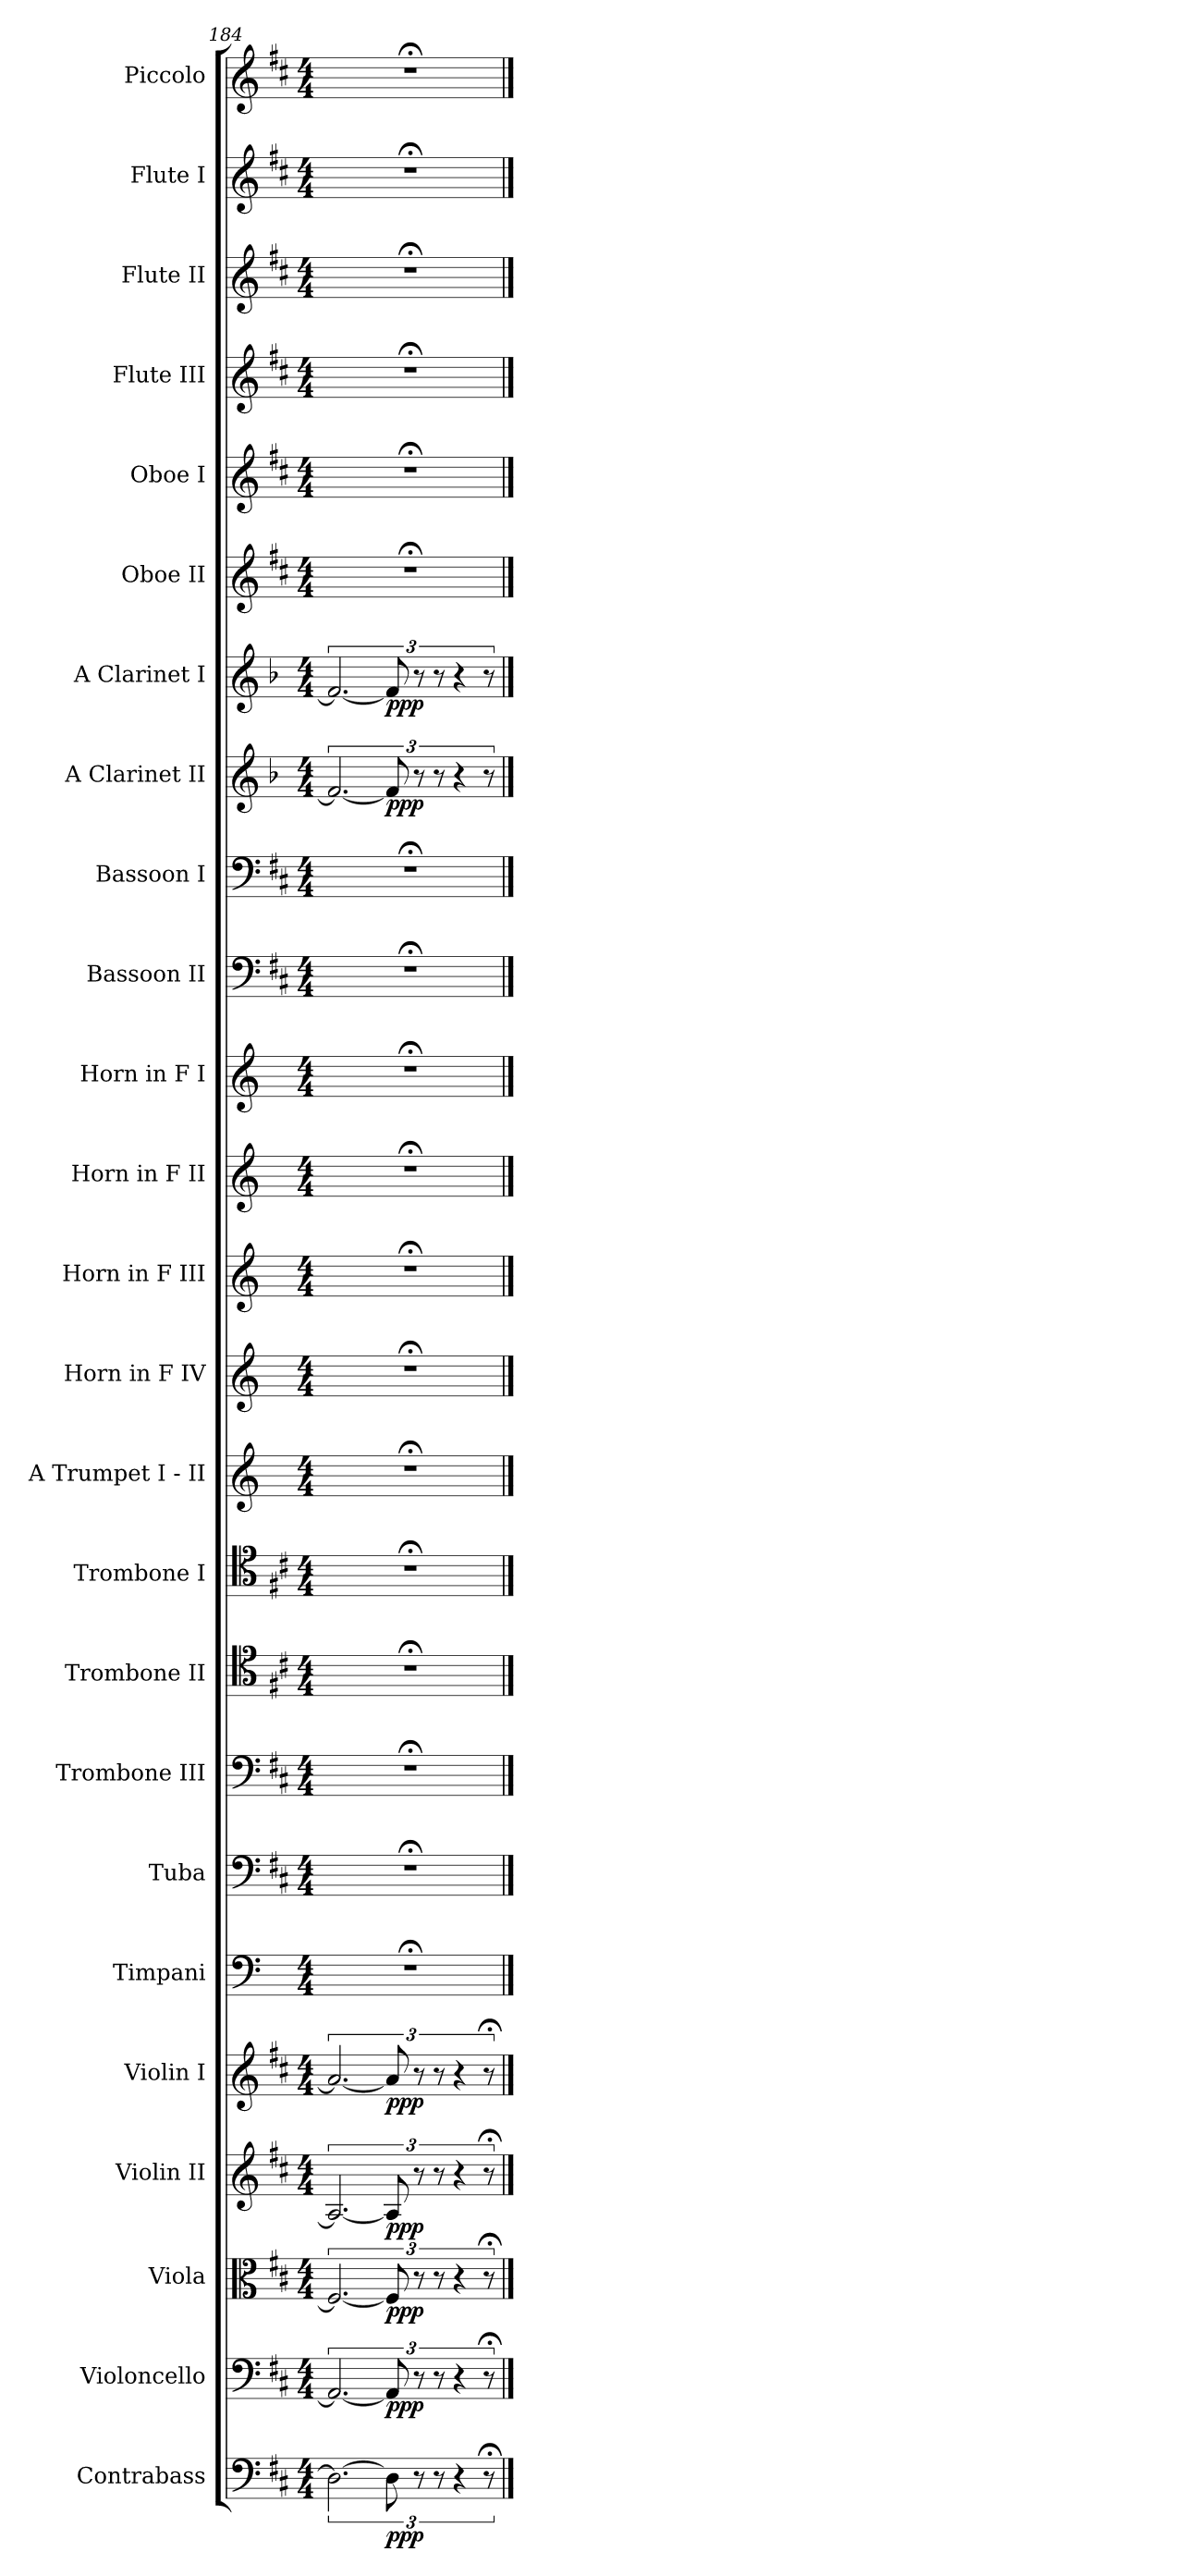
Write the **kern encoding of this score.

**kern	**dynam	**kern	**dynam	**kern	**dynam	**kern	**dynam	**kern	**dynam	**kern	**kern	**kern	**kern	**kern	**kern	**kern	**kern	**kern	**kern	**kern	**kern	**kern	**dynam	**kern	**dynam	**kern	**kern	**kern	**kern	**kern	**kern
*part25	*part25	*part24	*part24	*part23	*part23	*part22	*part22	*part21	*part21	*part20	*part19	*part18	*part17	*part16	*part15	*part14	*part13	*part12	*part11	*part10	*part9	*part8	*part8	*part7	*part7	*part6	*part5	*part4	*part3	*part2	*part1
*staff25	*staff25	*staff24	*staff24	*staff23	*staff23	*staff22	*staff22	*staff21	*staff21	*staff20	*staff19	*staff18	*staff17	*staff16	*staff15	*staff14	*staff13	*staff12	*staff11	*staff10	*staff9	*staff8	*staff8	*staff7	*staff7	*staff6	*staff5	*staff4	*staff3	*staff2	*staff1
*I"Contrabass	*	*I"Violoncello	*	*I"Viola	*	*I"Violin II	*	*I"Violin I	*	*I"Timpani	*I"Tuba	*I"Trombone III	*I"Trombone II	*I"Trombone I	*I"A Trumpet I - II	*I"Horn in F IV	*I"Horn in F III	*I"Horn in F II	*I"Horn in F I	*I"Bassoon II	*I"Bassoon I	*I"A Clarinet II	*	*I"A Clarinet I	*	*I"Oboe II	*I"Oboe I	*I"Flute III	*I"Flute II	*I"Flute I	*I"Piccolo
*I'Cb.	*	*I'Vc.	*	*I'Vla.	*	*I'Vln. II	*	*I'Vln. I	*	*I'Timp.	*I'Tba.	*I'Tbn. III	*I'Tbn. II	*I'Tbn. I	*I'A Tpt. I - II	*	*	*	*	*I'Bsn. II	*I'Bsn. I	*I'A Cl. II	*	*I'A Cl. I	*	*I'Ob. II	*I'Ob. I	*I'Fl. III	*I'Fl. II	*I'Fl. I	*I'Picc.
*clefF4	*	*clefF4	*	*clefC3	*	*clefG2	*	*clefG2	*	*clefF4	*clefF4	*clefF4	*clefC4	*clefC4	*clefG2	*clefG2	*clefG2	*clefG2	*clefG2	*clefF4	*clefF4	*clefG2	*	*clefG2	*	*clefG2	*clefG2	*clefG2	*clefG2	*clefG2	*clefG2
*ITrd7c12	*	*	*	*	*	*	*	*	*	*	*	*	*	*	*ITrd2c3	*ITrd4c7	*ITrd4c7	*ITrd4c7	*ITrd4c7	*	*	*ITrd2c3	*	*ITrd2c3	*	*	*	*	*	*	*ITrd-7c-12
*k[f#c#]	*	*k[f#c#]	*	*k[f#c#]	*	*k[f#c#]	*	*k[f#c#]	*	*k[]	*k[f#c#]	*k[f#c#]	*k[f#c#]	*k[f#c#]	*k[f#c#g#]	*k[b-]	*k[b-]	*k[b-]	*k[b-]	*k[f#c#]	*k[f#c#]	*k[f#c#]	*	*k[f#c#]	*	*k[f#c#]	*k[f#c#]	*k[f#c#]	*k[f#c#]	*k[f#c#]	*k[f#c#]
*M4/4	*	*M4/4	*	*M4/4	*	*M4/4	*	*M4/4	*	*M4/4	*M4/4	*M4/4	*M4/4	*M4/4	*M4/4	*M4/4	*M4/4	*M4/4	*M4/4	*M4/4	*M4/4	*M4/4	*	*M4/4	*	*M4/4	*M4/4	*M4/4	*M4/4	*M4/4	*M4/4
=184	=184	=184	=184	=184	=184	=184	=184	=184	=184	=184	=184	=184	=184	=184	=184	=184	=184	=184	=184	=184	=184	=184	=184	=184	=184	=184	=184	=184	=184	=184	=184
3.DD\_	.	3.AA/_	.	3.F#/_	.	3.A/_	.	3.a/_	.	1r;<	1r;<	1r;<	1r;<	1r;<	1r;<	1r;<	1r;<	1r;<	1r;<	1r;<	1r;<	3.d/_	.	3.d/_	.	1r;<	1r;<	1r;<	1r;<	1r;<	1r;<
!	!LO:DY:b	!	!LO:DY:b	!	!LO:DY:b	!	!LO:DY:b	!	!LO:DY:b	!	!	!	!	!	!	!	!	!	!	!	!	!	!LO:DY:b	!	!LO:DY:b	!	!	!	!	!	!
12DD\]	ppp	12AA/]	ppp	12F#/]	ppp	12A/]	ppp	12a/]	ppp	.	.	.	.	.	.	.	.	.	.	.	.	12d/]	ppp	12d/]	ppp	.	.	.	.	.	.
12r	.	12r	.	12r	.	12r	.	12r	.	.	.	.	.	.	.	.	.	.	.	.	.	12r	.	12r	.	.	.	.	.	.	.
12r	.	12r	.	12r	.	12r	.	12r	.	.	.	.	.	.	.	.	.	.	.	.	.	12r	.	12r	.	.	.	.	.	.	.
6r	.	6r	.	6r	.	6r	.	6r	.	.	.	.	.	.	.	.	.	.	.	.	.	6r	.	6r	.	.	.	.	.	.	.
12r;<	.	12r;<	.	12r;<	.	12r;<	.	12r;<	.	.	.	.	.	.	.	.	.	.	.	.	.	12r	.	12r	.	.	.	.	.	.	.
==	==	==	==	==	==	==	==	==	==	==	==	==	==	==	==	==	==	==	==	==	==	==	==	==	==	==	==	==	==	==	==
*-	*-	*-	*-	*-	*-	*-	*-	*-	*-	*-	*-	*-	*-	*-	*-	*-	*-	*-	*-	*-	*-	*-	*-	*-	*-	*-	*-	*-	*-	*-	*-
